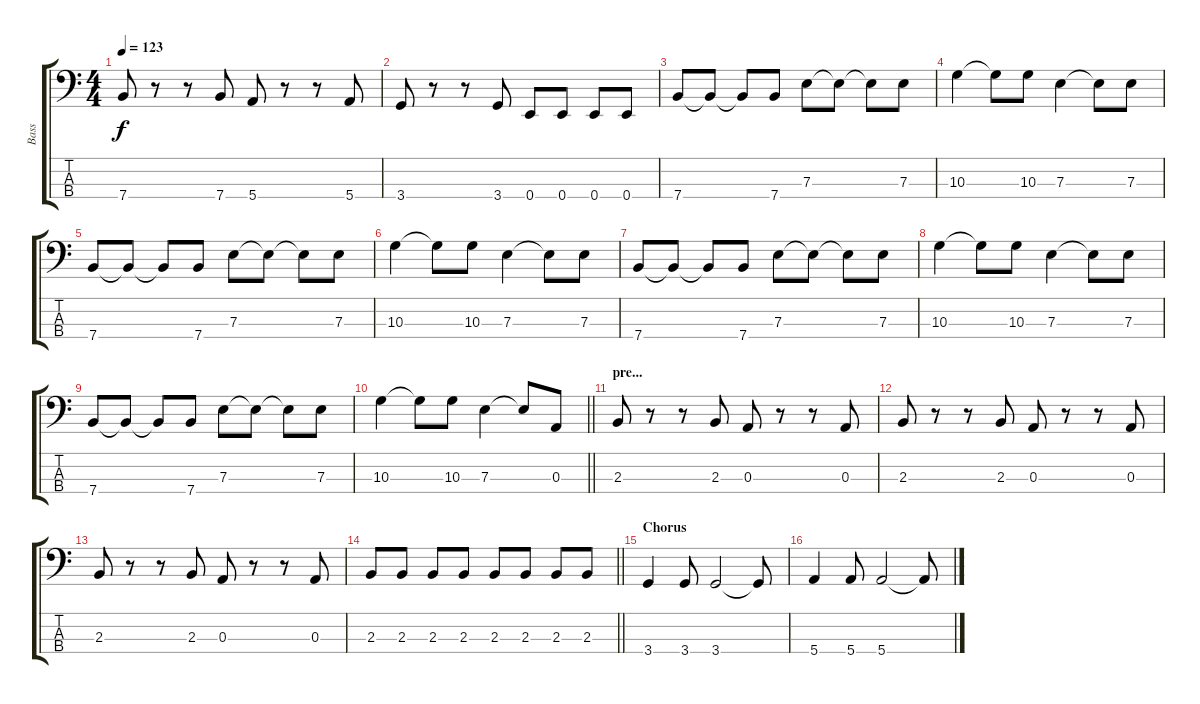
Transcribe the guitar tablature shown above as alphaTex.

\track ("Bass" "Bass") {instrument electricbassfinger}
\staff {score tabs}
\tuning (G2 D2 A1 E1) {hide}
\ts (4 4)
\tempo 123
\clef f4
\ks c
7.4.8{dy f} r.8 r.8 7.4.8 5.4.8 r.8 r.8 5.4.8 |
3.4.8 r.8 r.8 3.4.8 0.4.8 0.4.8 0.4.8 0.4.8 |
7.4.8 7.4{t}.8 7.4{t}.8 7.4.8 7.3.8 7.3{t}.8 7.3{t}.8 7.3.8 |
10.3.4 10.3{t}.8 10.3.8 7.3.4 7.3{t}.8 7.3.8 |
7.4.8 7.4{t}.8 7.4{t}.8 7.4.8 7.3.8 7.3{t}.8 7.3{t}.8 7.3.8 |
10.3.4 10.3{t}.8 10.3.8 7.3.4 7.3{t}.8 7.3.8 |
7.4.8 7.4{t}.8 7.4{t}.8 7.4.8 7.3.8 7.3{t}.8 7.3{t}.8 7.3.8 |
10.3.4 10.3{t}.8 10.3.8 7.3.4 7.3{t}.8 7.3.8 |
7.4.8 7.4{t}.8 7.4{t}.8 7.4.8 7.3.8 7.3{t}.8 7.3{t}.8 7.3.8 |
\barLineRight lightlight
10.3.4 10.3{t}.8 10.3.8 7.3.4 7.3{t}.8 0.3.8 |
\section ("" "pre...")
2.3.8 r.8 r.8 2.3.8 0.3.8 r.8 r.8 0.3.8 |
2.3.8 r.8 r.8 2.3.8 0.3.8 r.8 r.8 0.3.8 |
2.3.8 r.8 r.8 2.3.8 0.3.8 r.8 r.8 0.3.8 |
\barLineRight lightlight
2.3.8 2.3.8 2.3.8 2.3.8 2.3.8 2.3.8 2.3.8 2.3.8 |
\section ("" "Chorus")
3.4.4{volume 16 balance 8} 3.4.8 3.4.2 3.4{t}.8 |
5.4.4 5.4.8 5.4.2 5.4{t}.8
